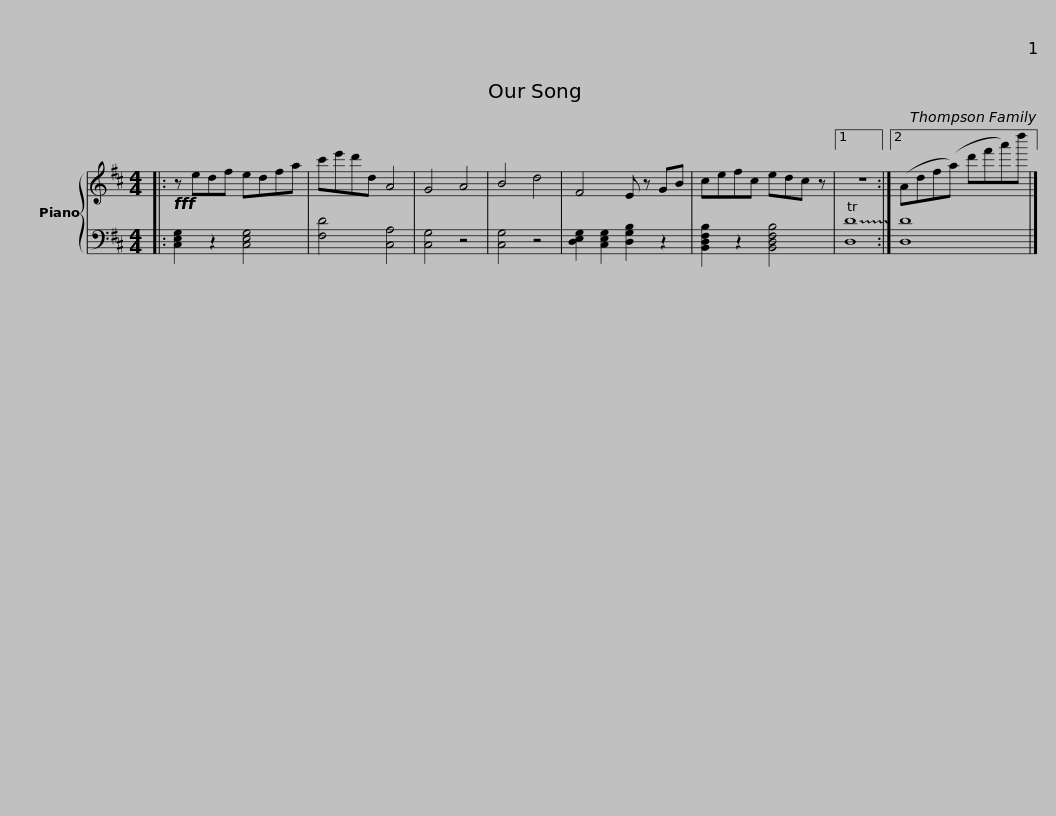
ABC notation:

X:1
%%score { 1 | 2 }
L:1/8
M:4/4
I:linebreak $
K:D
V:1 treble
V:2 bass
V:1
|:!fff! z edf edfa | c'e'd'd A4 | G4 A4 | B4 d4 | F4 E z GB | %5
 cefc edc z |1 z8 :|2$ (Adf(a) d'f'a')d'' |] %8
V:2
|: [C,E,G,]2 z2 [C,E,G,]4 | [F,D]4 [C,A,]4 | [C,G,]4 z4 | [C,G,]4 z4 | [D,E,G,]2 [C,E,G,]2 [D,G,B,]2 z2 | %5
 [B,,D,F,B,]2 z2 [B,,D,F,B,]4 |1 !trill(!T[D,D]8!trill)! :|2$ [D,D]8 |] %8
